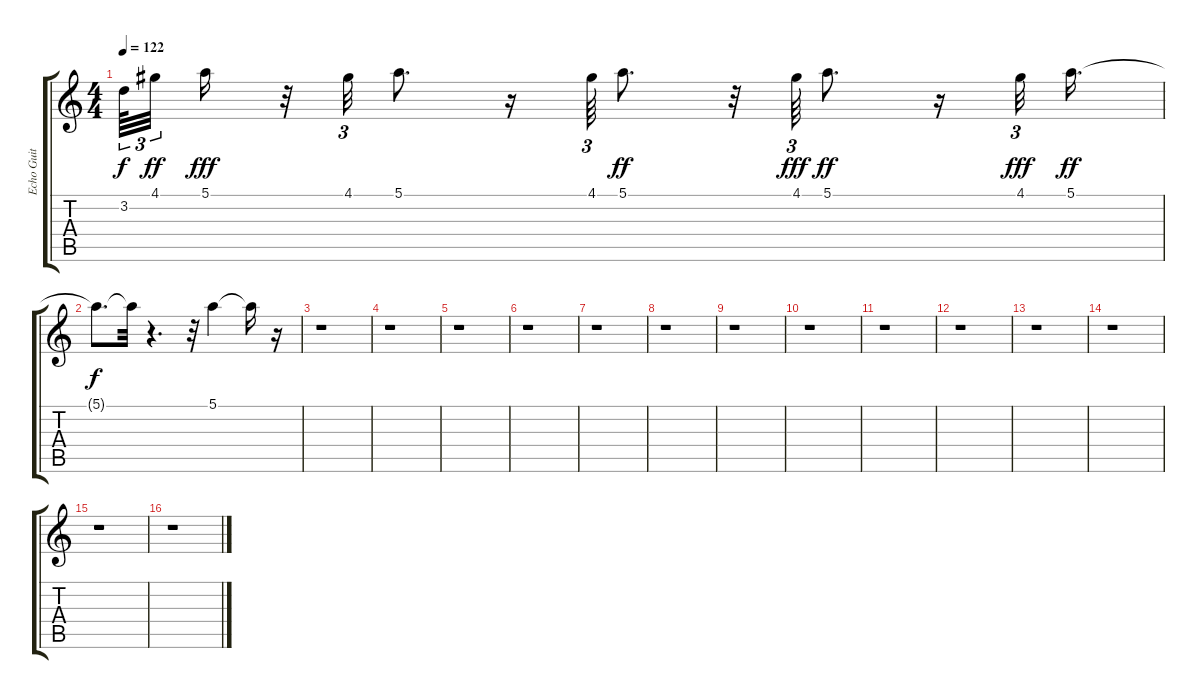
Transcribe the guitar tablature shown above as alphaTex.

\track ("Echo Guit" "Echo Guit") {instrument distortionguitar}
\staff {score tabs}
\tuning (E4 B3 G3 D3 A2 E2) {hide}
\ts (4 4)
\tempo 122
\clef g2
\ks c
3.2{t}.64{tu (3 2) dy f} 4.1.32{tu (3 2) dy ff} 5.1.16{dy fff} r.32 4.1.32{tu (3 2)} 5.1.8{d} r.16 4.1.64{tu (3 2)} 5.1.8{d dy ff} r.32 4.1.64{tu (3 2) dy fff} 5.1.8{d dy ff} r.16 4.1.32{tu (3 2) dy fff} 5.1.16{d dy ff} |
5.1{t}.8{d dy f} 5.1{t}.32 r.4{d} r.32 5.1.4 5.1{t}.16 r.16 |
r.1 |
r.1 |
r.1 |
r.1 |
r.1 |
r.1 |
r.1 |
r.1 |
r.1 |
r.1 |
r.1 |
r.1 |
r.1 |
r.1
